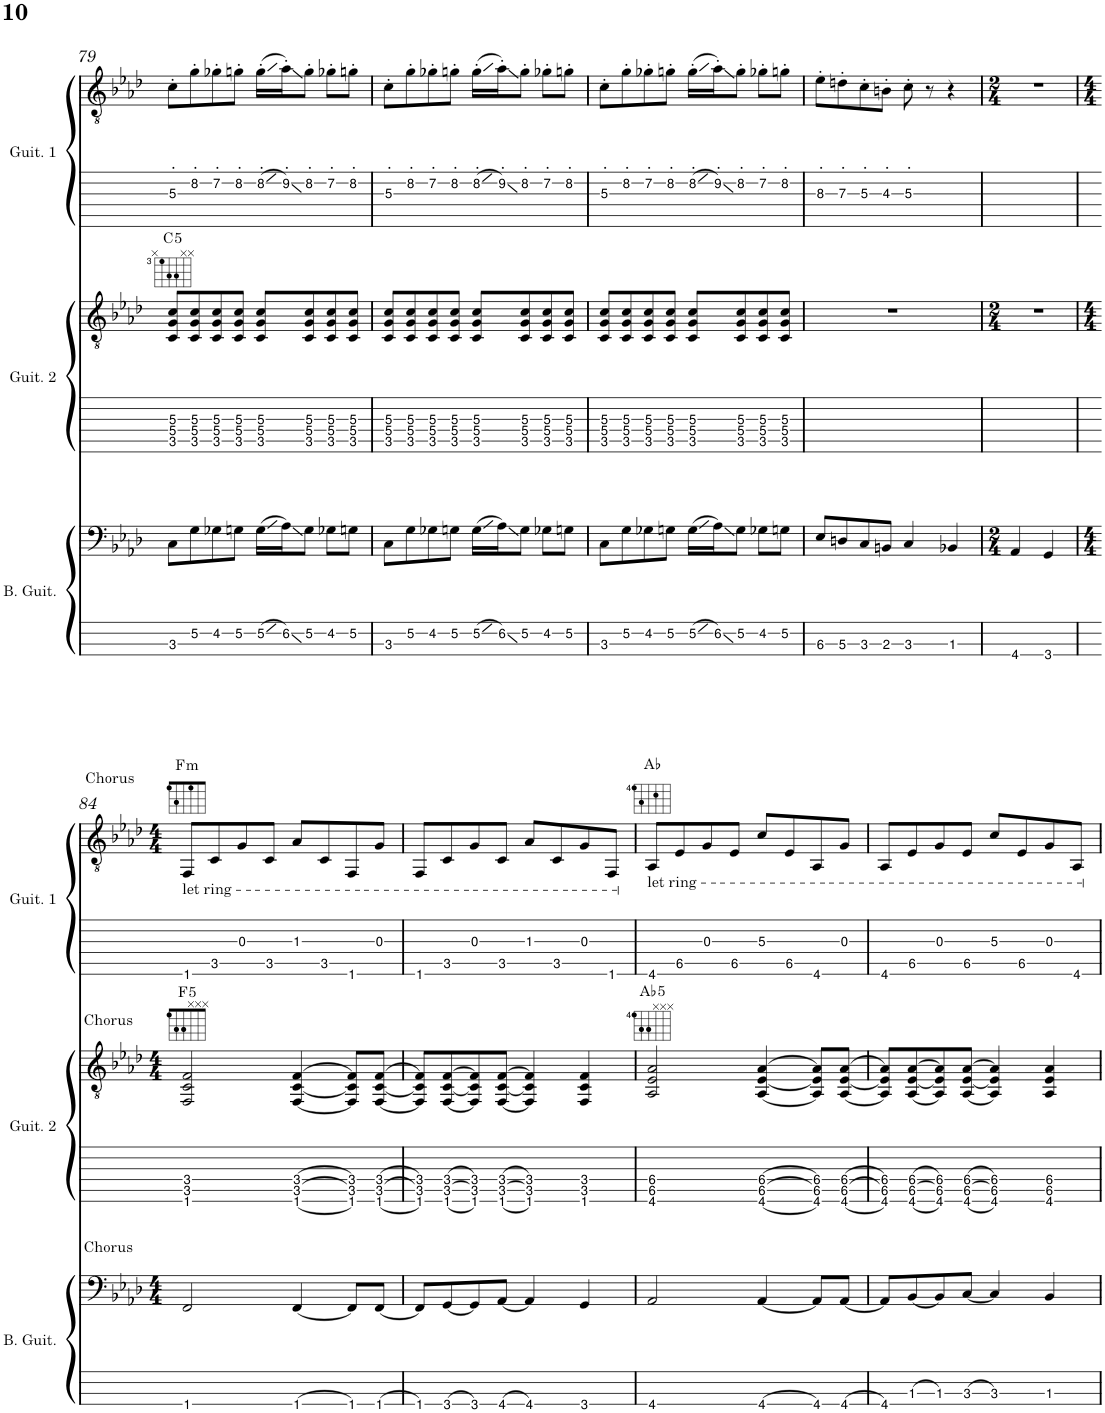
**kern	**kern	**kern	**kern	**harte	**kern	**kern	**harte
*part3	*part3	*part2	*part2	*part2	*part1	*part1	*part1
*staff6	*staff5	*staff4	*staff3	*	*staff2	*staff1	*
*I"Bass	*	*I"Guitar 2	*	*	*I"Guitar 1	*	*
*	*	*I'Guit. 2	*	*	*I'Guit. 1	*	*
!!LO:PB:g=z
*	*clefF4	*	*clefGv2	*	*	*clefGv2	*
*Trd7c12	*Trd7c12	*	*	*	*	*	*
*k[b-e-a-d-]	*k[b-e-a-d-]	*k[b-e-a-d-]	*k[b-e-a-d-]	*	*k[b-e-a-d-]	*k[b-e-a-d-]	*
*M4/4	*M4/4	*M4/4	*M4/4	*	*M4/4	*M4/4	*
=79	=79	=79	=79	=79	=79	=79	=79
!	!	!	!	!LO:H:kt=5	!	!	!
8CL	8C\L	8C\ 8G\ 8c\L	8C/ 8G/ 8c/L	C:(1,5)	8c'L	8c'\L	.
8GJ	8G\	8C\ 8G\ 8c\J	8C/ 8G/ 8c/	.	8g'J	8g'\	.
8G-XL	8G-X\	8C\ 8G\ 8c\L	8C/ 8G/ 8c/	.	8g-X'L	8g-X'\	.
8GnJ	8Gn\J	8C\ 8G\ 8c\J	8C/ 8G/ 8c/J	.	8gn'J	8gn'\J	.
16GLL	(16G\LL	8C\ 8G\ 8c\L	8C/ 8G/ 8c/L	.	16g'LL	(16g'\LL	.
16A-J	16A-\J)	.	.	.	16a-'J	16a-'\J)	.
8GJ	8G\J	8C\ 8G\ 8c\J	8C/ 8G/ 8c/	.	8g'J	8g'\J	.
8G-XL	8G-X\L	8C\ 8G\ 8c\L	8C/ 8G/ 8c/	.	8g-X'L	8g-X'\L	.
8GnJ	8Gn\J	8C\ 8G\ 8c\J	8C/ 8G/ 8c/J	.	8gn'J	8gn'\J	.
=80	=80	=80	=80	=80	=80	=80	=80
8CL	8C\L	8C\ 8G\ 8c\L	8C/ 8G/ 8c/L	.	8c'L	8c'\L	.
8GJ	8G\	8C\ 8G\ 8c\J	8C/ 8G/ 8c/	.	8g'J	8g'\	.
8G-XL	8G-X\	8C\ 8G\ 8c\L	8C/ 8G/ 8c/	.	8g-X'L	8g-X'\	.
8GnJ	8Gn\J	8C\ 8G\ 8c\J	8C/ 8G/ 8c/J	.	8gn'J	8gn'\J	.
16GLL	(16G\LL	8C\ 8G\ 8c\L	8C/ 8G/ 8c/L	.	16g'LL	(16g'\LL	.
16A-J	16A-\J)	.	.	.	16a-'J	16a-'\J)	.
8GJ	8G\J	8C\ 8G\ 8c\J	8C/ 8G/ 8c/	.	8g'J	8g'\J	.
8G-XL	8G-X\L	8C\ 8G\ 8c\L	8C/ 8G/ 8c/	.	8g-X'L	8g-X'\L	.
8GnJ	8Gn\J	8C\ 8G\ 8c\J	8C/ 8G/ 8c/J	.	8gn'J	8gn'\J	.
=81	=81	=81	=81	=81	=81	=81	=81
8CL	8C\L	8C\ 8G\ 8c\L	8C/ 8G/ 8c/L	.	8c'L	8c'\L	.
8GJ	8G\	8C\ 8G\ 8c\J	8C/ 8G/ 8c/	.	8g'J	8g'\	.
8G-XL	8G-X\	8C\ 8G\ 8c\L	8C/ 8G/ 8c/	.	8g-X'L	8g-X'\	.
8GnJ	8Gn\J	8C\ 8G\ 8c\J	8C/ 8G/ 8c/J	.	8gn'J	8gn'\J	.
16GLL	(16G\LL	8C\ 8G\ 8c\L	8C/ 8G/ 8c/L	.	16g'LL	(16g'\LL	.
16A-J	16A-\J)	.	.	.	16a-'J	16a-'\J)	.
8GJ	8G\J	8C\ 8G\ 8c\J	8C/ 8G/ 8c/	.	8g'J	8g'\J	.
8G-XL	8G-X\L	8C\ 8G\ 8c\L	8C/ 8G/ 8c/	.	8g-X'L	8g-X'\L	.
8GnJ	8Gn\J	8C\ 8G\ 8c\J	8C/ 8G/ 8c/J	.	8gn'J	8gn'\J	.
=82	=82	=82	=82	=82	=82	=82	=82
8E-L	8E-/L	1r	1r	.	8e-'L	8e-'\L	.
8DnJ	8Dn/	.	.	.	8d'J	8dn'\	.
8CL	8C/	.	.	.	8c'L	8c'\	.
8BBnJ	8BBn/J	.	.	.	8B'J	8Bn'\J	.
4C	4C/	.	.	.	8c'	8c'\	.
.	.	.	.	.	8r	8r	.
4BB-	4BB-X/	.	.	.	4r	4r	.
=83	=83	=83	=83	=83	=83	=83	=83
*M2/4	*M2/4	*M2/4	*M2/4	*	*M2/4	*M2/4	*
4AA-	4AA-/	2r	2r	.	2r	2r	.
4GG	4GG/	.	.	.	.	.	.
!!LO:LB:g=z
=84	=84	=84	=84	=84	=84	=84	=84
*M4/4	*M4/4	*M4/4	*M4/4	*	*M4/4	*M4/4	*
!	!	!	!	!	!	!LO:TX:a:t=Chorus	!
!	!	!	!	!	!	!LO:TX:b:t=let ring	!
!	!	!	!LO:TX:a:t=Chorus	!	!	!	!
!	!LO:TX:a:t=Chorus	!	!	!LO:H:kt=5	!	!	!LO:H:kt=m
2FF	2FF/	2FF 2C 2F	2FF/ 2C/ 2F/	F:(1,5)	8FFL	8FF/L	F:min
.	.	.	.	.	8CJ	8C/	.
.	.	.	.	.	8GL	8G/	.
.	.	.	.	.	8CJ	8C/J	.
[4FF	[4FF/	[4FF [4C [4F	[4FF/ [4C/ [4F/	.	8A-L	8A-/L	.
.	.	.	.	.	8CJ	8C/	.
8FFL]	8FF/L]	8FF]\ 8C]\ 8F]\L	8FF/] 8C/] 8F/]L	.	8FFL	8FF/	.
[8FFJ	[8FF/J	[8FF\ [8C\ [8F\J	[8FF/ [8C/ [8F/J	.	8GJ	8G/J	.
=85	=85	=85	=85	=85	=85	=85	=85
8FFL]	8FF/L]	8FF]\ 8C]\ 8F]\L	8FF/] 8C/] 8F/]L	.	8FFL	8FF/L	.
[8GGJ	[8GG/	[8FF\ [8C\ [8F\J	[8FF/ [8C/ [8F/	.	8CJ	8C/	.
8GGL]	8GG/]	8FF]\ 8C]\ 8F]\L	8FF/] 8C/] 8F/]	.	8GL	8G/	.
[8AA-J	[8AA-/J	[8FF\ [8C\ [8F\J	[8FF/ [8C/ [8F/J	.	8CJ	8C/J	.
4AA-]	4AA-/]	4FF] 4C] 4F]	4FF/] 4C/] 4F/]	.	8A-L	8A-/L	.
.	.	.	.	.	8CJ	8C/	.
4GG	4GG/	4FF 4C 4F	4FF/ 4C/ 4F/	.	8GL	8G/	.
.	.	.	.	.	8FFJ	8FF/J	.
=86	=86	=86	=86	=86	=86	=86	=86
!	!	!	!	!LO:H:kt=5	!	!LO:TX:b:t=let ring	!
2AA-	2AA-/	2AA- 2E- 2A-	2AA-/ 2E-/ 2A-/	Ab:(1,5)	8AA-L	8AA-/L	Ab:maj
.	.	.	.	.	8E-J	8E-/	.
.	.	.	.	.	8GL	8G/	.
.	.	.	.	.	8E-J	8E-/J	.
[4AA-	[4AA-/	[4AA- [4E- [4A-	[4AA-/ [4E-/ [4A-/	.	8cL	8c/L	.
.	.	.	.	.	8E-J	8E-/	.
8AA-L]	8AA-/L]	8AA-]\ 8E-]\ 8A-]\L	8AA-/] 8E-/] 8A-/]L	.	8AA-L	8AA-/	.
[8AA-J	[8AA-/J	[8AA-\ [8E-\ [8A-\J	[8AA-/ [8E-/ [8A-/J	.	8GJ	8G/J	.
=87	=87	=87	=87	=87	=87	=87	=87
8AA-L]	8AA-/L]	8AA-]\ 8E-]\ 8A-]\L	8AA-/] 8E-/] 8A-/]L	.	8AA-L	8AA-/L	.
[8BB-J	[8BB-/	[8AA-\ [8E-\ [8A-\J	[8AA-/ [8E-/ [8A-/	.	8E-J	8E-/	.
8BB-L]	8BB-/]	8AA-]\ 8E-]\ 8A-]\L	8AA-/] 8E-/] 8A-/]	.	8GL	8G/	.
[8CJ	[8C/J	[8AA-\ [8E-\ [8A-\J	[8AA-/ [8E-/ [8A-/J	.	8E-J	8E-/J	.
4C]	4C/]	4AA-] 4E-] 4A-]	4AA-/] 4E-/] 4A-/]	.	8cL	8c/L	.
.	.	.	.	.	8E-J	8E-/	.
4BB-	4BB-/	4AA- 4E- 4A-	4AA-/ 4E-/ 4A-/	.	8GL	8G/	.
.	.	.	.	.	8AA-J	8AA-/J	.
=	=	=	=	=	=	=	=
*-	*-	*-	*-	*-	*-	*-	*-
